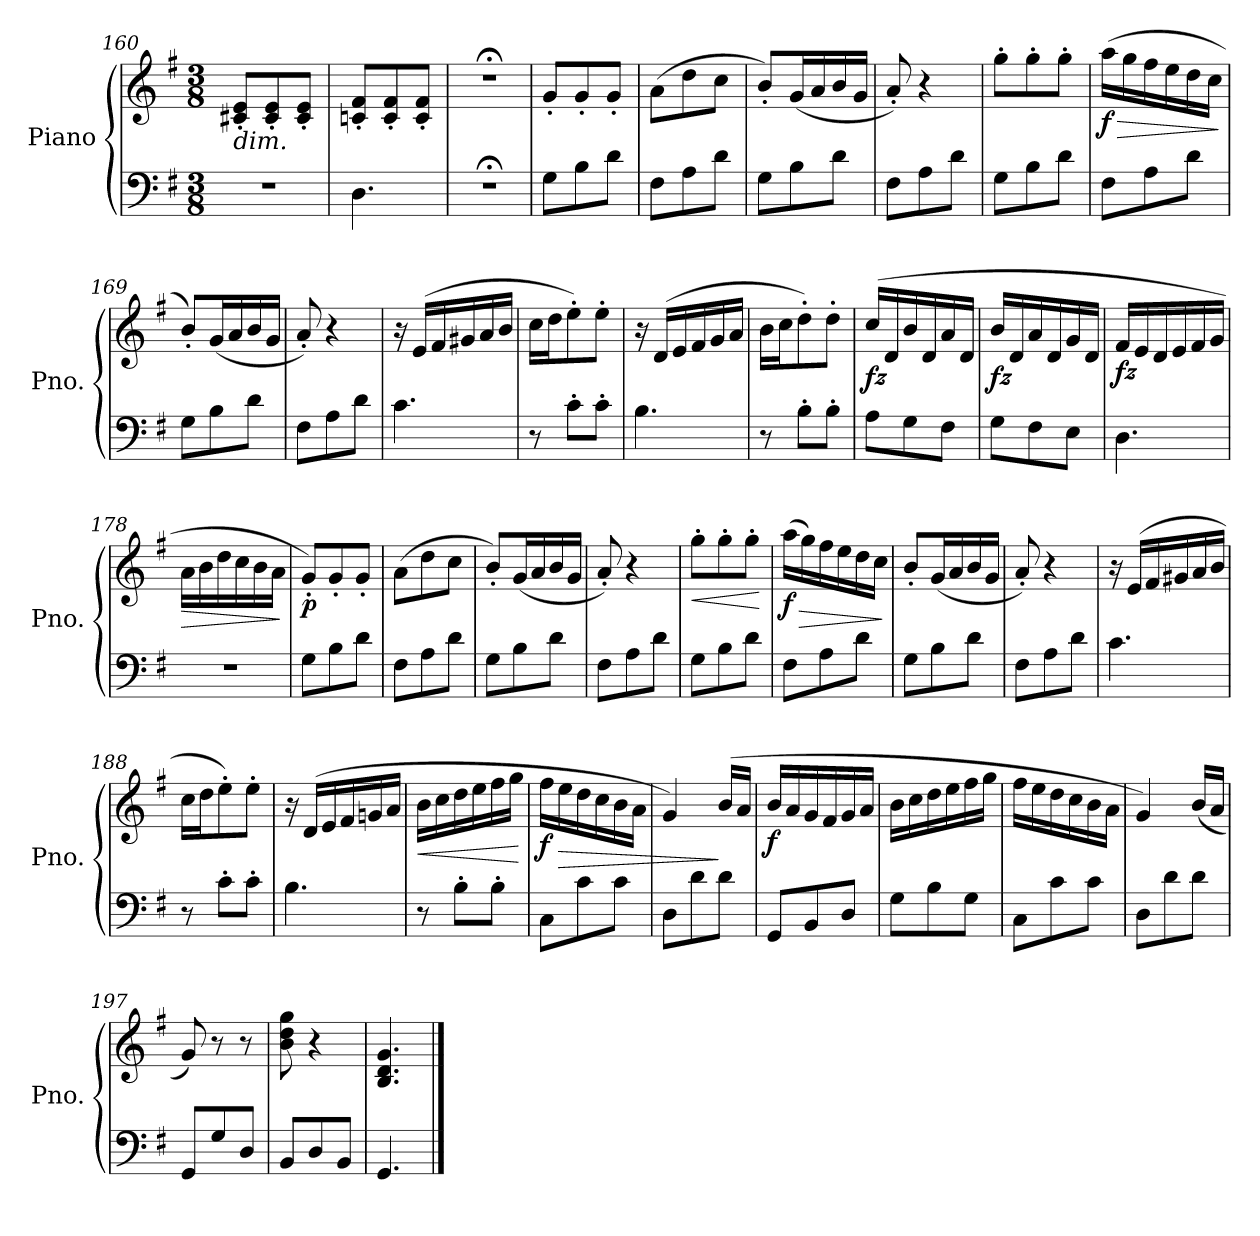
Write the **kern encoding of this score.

**kern	**kern	**dynam
*part1	*part1	*part1
*staff2	*staff1	*staff1/2
*I"Piano	*	*
*I'Pno.	*	*
*clefF4	*clefG2	*
*k[f#]	*k[f#]	*
*M3/8	*M3/8	*
=160	=160	=160
!	!LO:TX:b:i:t=dim.	!
4.r	8c#X/' 8e/'L	.
.	8c#/' 8e/'	.
.	8c#/' 8e/'J	.
=161	=161	=161
4.D\	8cn/' 8f#/'L	.
.	8c/' 8f#/'	.
.	8c/' 8f#/'J	.
=162	=162	=162
4.r;<	4.r;<	.
=163	=163	=163
8G\L	8g'/L	.
8B\	8g'/	.
8d\J	8g'/J	.
=164	=164	=164
8F#\L	(>8a\L	.
8A\	8dd\	.
8d\J	8cc\J	.
=165	=165	=165
8G\L	8b'/L)	.
8B\	(<16g/L	.
.	16a/	.
8d\J	16b/	.
.	16g/JJ	.
=166	=166	=166
8F#\L	8a'/)	.
8A\	4r	.
8d\J	.	.
!!LO:LB:g=z
=167	=167	=167
8G\L	8gg'\L	.
8B\	8gg'\	.
8d\J	8gg'\J	.
=168	=168	=168
!	!	!LO:HP:b
!	!	!LO:DY:n=1:b
8F#\L	(>16aa\LL	> f
.	16gg\	.
8A\	16ff#\	.
.	16ee\	.
8d\J	16dd\	.
.	16cc\JJ	.
.	.	]
=169	=169	=169
8G\L	8b'/L)	.
8B\	(<16g/L	.
.	16a/	.
8d\J	16b/	.
.	16g/JJ	.
=170	=170	=170
8F#\L	8a'/)	.
8A\	4r	.
8d\J	.	.
=171	=171	=171
4.c\	16r	.
.	(>16e/LL	.
.	16f#/	.
.	16g#X/	.
.	16a/	.
.	16b/JJ	.
=172	=172	=172
8r	16cc\LL	.
.	16dd\J	.
8c'\L	8ee'\)	.
8c'\J	8ee'\J	.
=173	=173	=173
4.B\	16r	.
.	(>16d/LL	.
.	16e/	.
.	16f#/	.
.	16g/	.
.	16a/JJ	.
=174	=174	=174
8r	16b\LL	.
.	16cc\J	.
8B'\L	8dd'\)	.
8B'\J	8dd'\J	.
=175	=175	=175
!	!	!LO:DY:b
8A\L	(>16cc/LL	fz
.	16d/	.
8G\	16b/	.
.	16d/	.
8F#\J	16a/	.
.	16d/JJ	.
=176	=176	=176
!	!	!LO:DY:b
8G\L	16b/LL	fz
.	16d/	.
8F#\	16a/	.
.	16d/	.
8E\J	16g/	.
.	16d/JJ	.
!!LO:LB:g=z
=177	=177	=177
!	!	!LO:DY:b
4.D\	16f#/LL	fz
.	16e/	.
.	16d/	.
.	16e/	.
.	16f#/	.
.	16g/JJ	.
=178	=178	=178
!	!	!LO:HP:b
4.r	16a\LL	>
.	16b\	.
.	16dd\	.
.	16cc\	.
.	16b\	.
.	16a\JJ	.
.	.	]
=179	=179	=179
!	!	!LO:DY:b
8G\L	8g'/L)	p
8B\	8g'/	.
8d\J	8g'/J	.
=180	=180	=180
8F#\L	(>8a\L	.
8A\	8dd\	.
8d\J	8cc\J	.
=181	=181	=181
8G\L	8b'/L)	.
8B\	(<16g/L	.
.	16a/	.
8d\J	16b/	.
.	16g/JJ	.
=182	=182	=182
8F#\L	8a'/)	.
8A\	4r	.
8d\J	.	.
=183	=183	=183
!	!	!LO:HP:b
8G\L	8gg'\L	<
8B\	8gg'\	.
8d\J	8gg'\J	.
.	.	[
!!LO:LB:g=z
=184	=184	=184
!	!	!LO:HP:b
!	!	!LO:DY:n=1:b
8F#\L	(>16aa\LL	> f
.	16gg\)	.
8A\	16ff#\	.
.	16ee\	.
8d\J	16dd\	.
.	16cc\JJ	.
.	.	]
=185	=185	=185
8G\L	8b'/L	.
8B\	(<16g/L	.
.	16a/	.
8d\J	16b/	.
.	16g/JJ	.
=186	=186	=186
8F#\L	8a'/)	.
8A\	4r	.
8d\J	.	.
=187	=187	=187
4.c\	16r	.
.	(>16e/LL	.
.	16f#/	.
.	16g#X/	.
.	16a/	.
.	16b/JJ	.
=188	=188	=188
8r	16cc\LL	.
.	16dd\J	.
8c'\L	8ee'\)	.
8c'\J	8ee'\J	.
=189	=189	=189
4.B\	16r	.
.	(>16d/LL	.
.	16e/	.
.	16f#/	.
.	16gn/	.
.	16a/JJ	.
=190	=190	=190
!	!	!LO:HP:b
8r	16b\LL	<
.	16cc\	.
8B'\L	16dd\	.
.	16ee\	.
8B'\J	16ff#\	.
.	16gg\JJ	.
.	.	[
=191	=191	=191
!	!	!LO:DY:b
8C\L	16ff#\LL	f
!	!	!LO:HP:b
.	16ee\	>
8c\	16dd\	.
.	16cc\	.
8c\J	16b\	.
.	16a\JJ	.
=192	=192	=192
8D\L	4g/)	.
8d\	.	.
8d\J	(>16b/LL	]
.	16a/JJ	.
=193	=193	=193
!	!	!LO:DY:b
8GG/L	16b/LL	f
.	16a/	.
8BB/	16g/	.
.	16f#/	.
8D/J	16g/	.
.	16a/JJ	.
!!LO:LB:g=z
=194	=194	=194
8G\L	16b\LL	.
.	16cc\	.
8B\	16dd\	.
.	16ee\	.
8G\J	16ff#\	.
.	16gg\JJ	.
=195	=195	=195
8C\L	16ff#\LL	.
.	16ee\	.
8c\	16dd\	.
.	16cc\	.
8c\J	16b\	.
.	16a\JJ	.
=196	=196	=196
8D\L	4g/)	.
8d\	.	.
8d\J	(<16b/LL	.
.	16a/JJ	.
=197	=197	=197
8GG/L	8g/)	.
8G/	8r	.
8D/J	8r	.
=198	=198	=198
8BB/L	8b\ 8dd\ 8gg\	.
8D/	4r	.
8BB/J	.	.
=199	=199	=199
4.GG/	4.B/ 4.d/ 4.g/	.
==	==	==
*-	*-	*-
